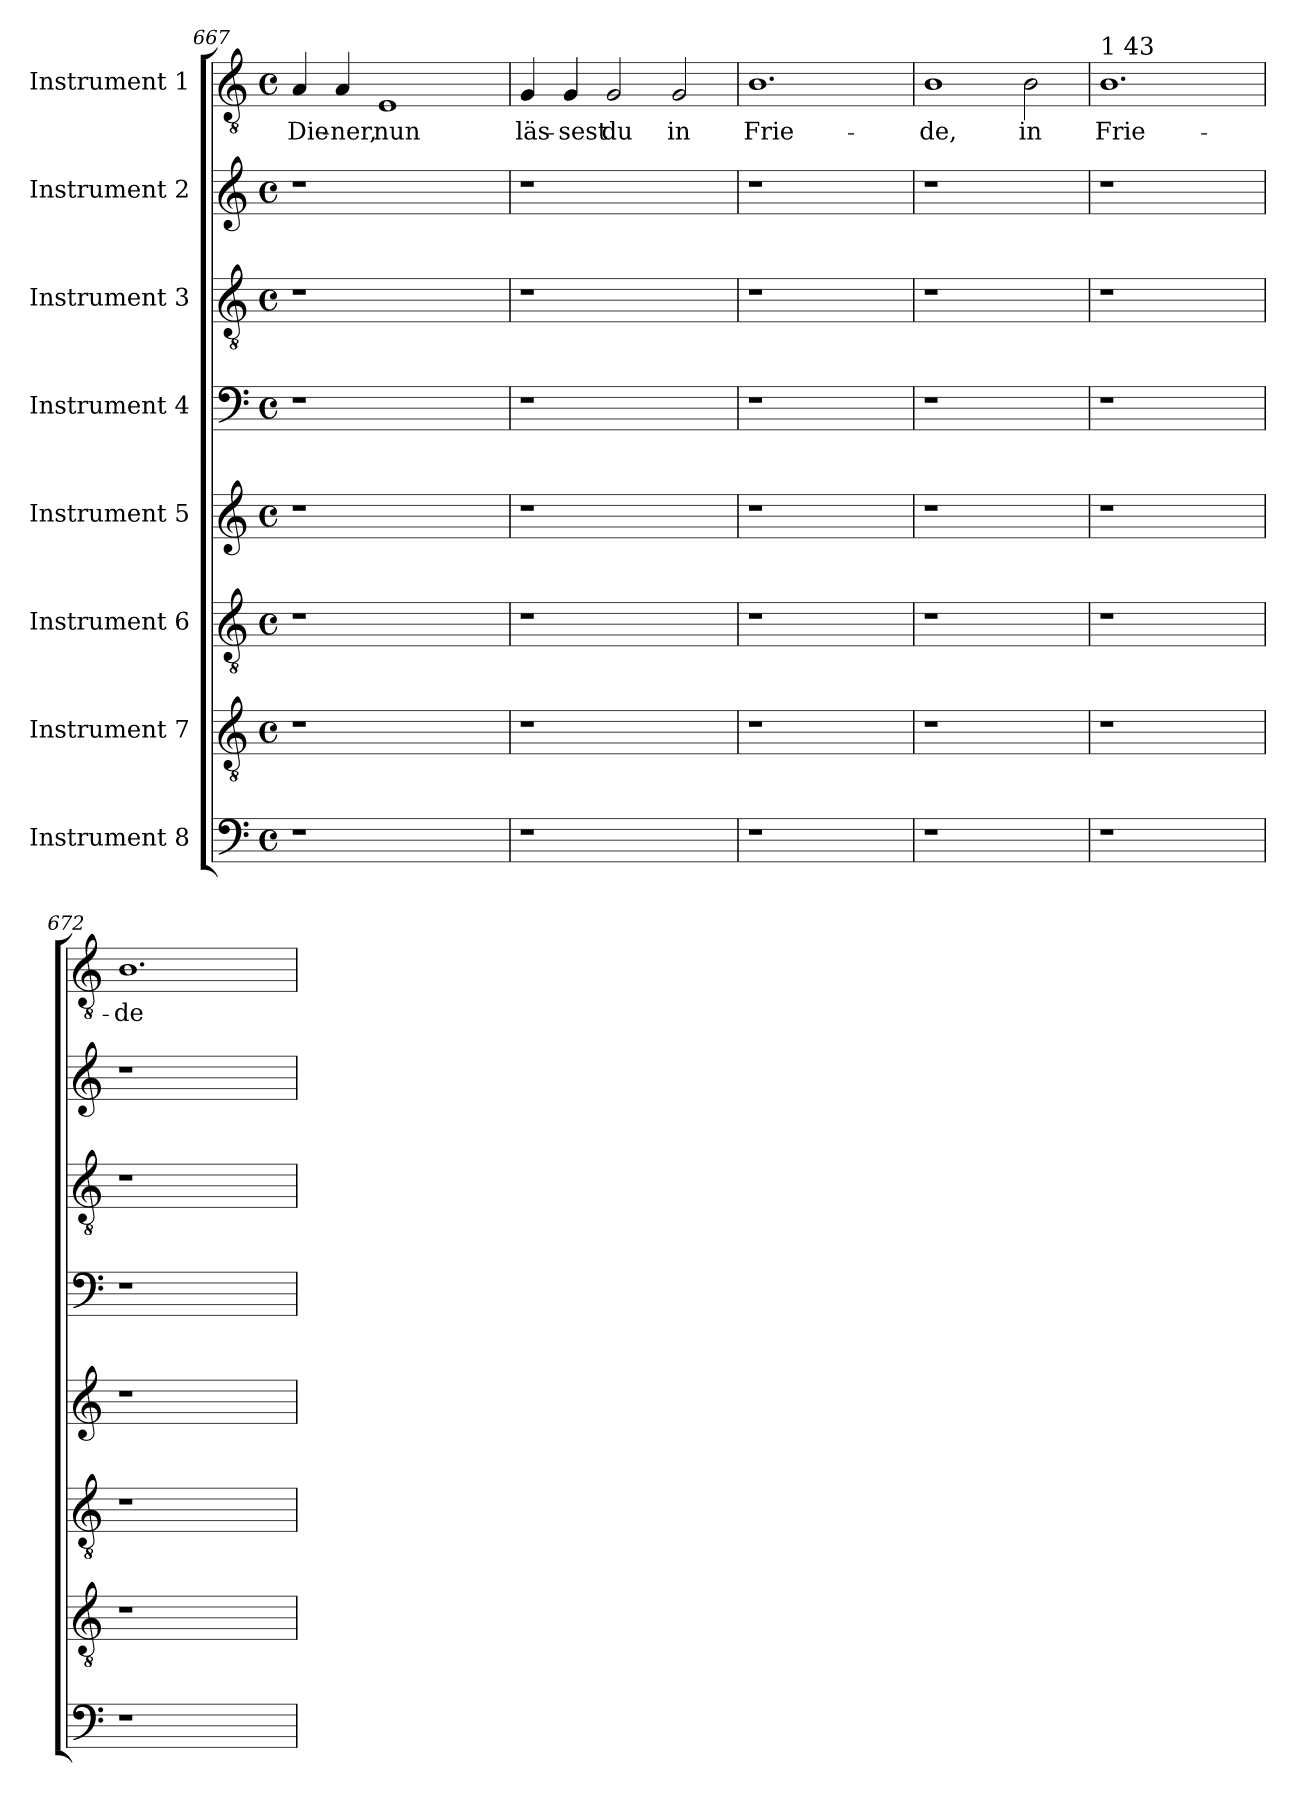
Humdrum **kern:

**kern	**kern	**kern	**kern	**kern	**kern	**kern	**kern	**text
*part8	*part7	*part6	*part5	*part4	*part3	*part2	*part1	*part1
*staff8	*staff7	*staff6	*staff5	*staff4	*staff3	*staff2	*staff1	*staff1
*I"Instrument 8	*I"Instrument 7	*I"Instrument 6	*I"Instrument 5	*I"Instrument 4	*I"Instrument 3	*I"Instrument 2	*I"Instrument 1	*
*clefF4	*clefGv2	*clefGv2	*clefG2	*clefF4	*clefGv2	*clefG2	*clefGv2	*
*M4/4	*M4/4	*M4/4	*M4/4	*M4/4	*M4/4	*M4/4	*M4/4	*
*met(c)	*met(c)	*met(c)	*met(c)	*met(c)	*met(c)	*met(c)	*met(c)	*
=667	=667	=667	=667	=667	=667	=667	=667	=667
!	!	!	!	!	!	!	!	!LO:LY:b
1r	1r	1r	1r	1r	1r	1r	4A/	Die-
!	!	!	!	!	!	!	!	!LO:LY:b:rj
.	.	.	.	.	.	.	4A/	-ner,
!	!	!	!	!	!	!	!	!LO:LY:b:cj
.	.	.	.	.	.	.	1E	nun
2ryy	2ryy	2ryy	2ryy	2ryy	2ryy	2ryy	.	.
=668	=668	=668	=668	=668	=668	=668	=668	=668
!	!	!	!	!	!	!	!	!LO:LY:b
1r	1r	1r	1r	1r	1r	1r	4G/	läs-
!	!	!	!	!	!	!	!	!LO:LY:b:rj
.	.	.	.	.	.	.	4G/	-sest
!	!	!	!	!	!	!	!	!LO:LY:b:cj
.	.	.	.	.	.	.	2G/	du
!	!	!	!	!	!	!	!	!LO:LY:b:cj
2ryy	2ryy	2ryy	2ryy	2ryy	2ryy	2ryy	2G/	in
=669	=669	=669	=669	=669	=669	=669	=669	=669
!	!	!	!	!	!	!	!	!LO:LY:b:cj
1r	1r	1r	1r	1r	1r	1r	1.B	Frie-
2ryy	2ryy	2ryy	2ryy	2ryy	2ryy	2ryy	.	.
=670	=670	=670	=670	=670	=670	=670	=670	=670
!	!	!	!	!	!	!	!	!LO:LY:b:cj
1r	1r	1r	1r	1r	1r	1r	1B	-de,
!	!	!	!	!	!	!	!	!LO:LY:b:cj
2ryy	2ryy	2ryy	2ryy	2ryy	2ryy	2ryy	2B\	in
!!LO:LB:g=z
=671	=671	=671	=671	=671	=671	=671	=671	=671
!	!	!	!	!	!	!	!LO:TX:a:t=1 43	!
!	!	!	!	!	!	!	!	!LO:LY:b:cj
1r	1r	1r	1r	1r	1r	1r	1.B	Frie-
2ryy	2ryy	2ryy	2ryy	2ryy	2ryy	2ryy	.	.
=672	=672	=672	=672	=672	=672	=672	=672	=672
!	!	!	!	!	!	!	!	!LO:LY:b:cj
1r	1r	1r	1r	1r	1r	1r	1.B	-de
2ryy	2ryy	2ryy	2ryy	2ryy	2ryy	2ryy	.	.
=	=	=	=	=	=	=	=	=
*-	*-	*-	*-	*-	*-	*-	*-	*-
